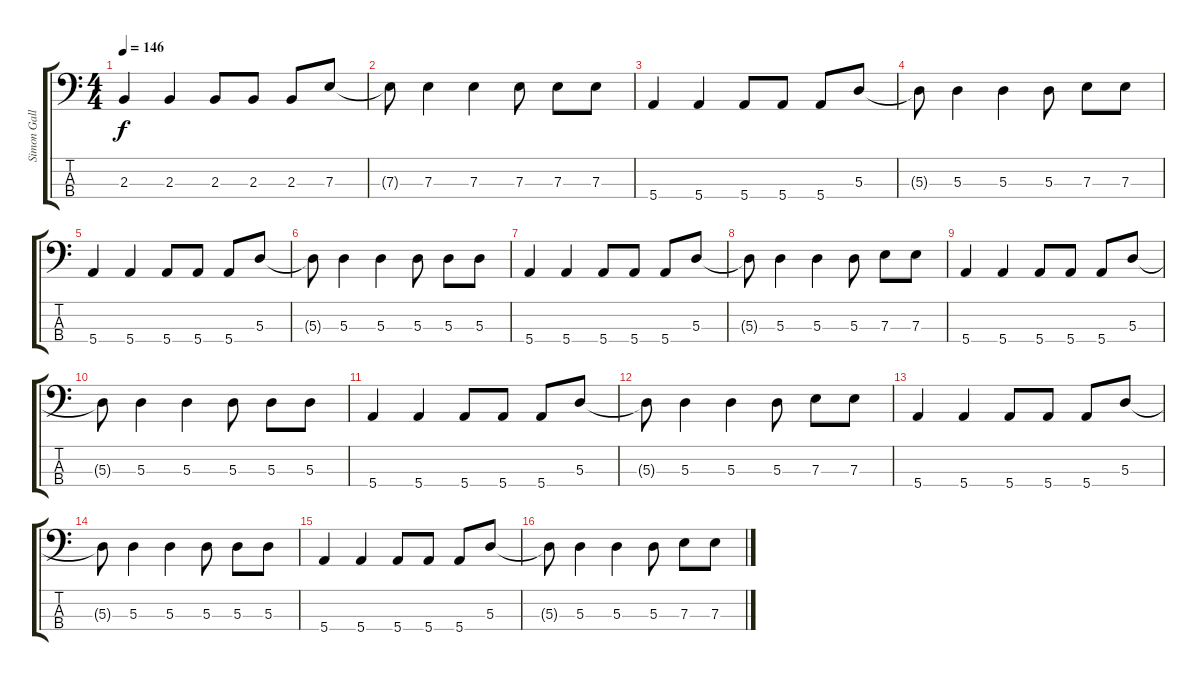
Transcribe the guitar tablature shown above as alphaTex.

\track ("Simon Gallup bass" "Simon Gall") {instrument acousticbass}
\staff {score tabs}
\tuning (G2 D2 A1 E1) {hide}
\ts (4 4)
\tempo 146
\clef f4
\ks c
2.3.4{dy f} 2.3.4 2.3.8 2.3.8 2.3.8 7.3.8 |
7.3{t}.8 7.3.4 7.3.4 7.3.8 7.3.8 7.3.8 |
5.4.4 5.4.4 5.4.8 5.4.8 5.4.8 5.3.8 |
5.3{t}.8 5.3.4 5.3.4 5.3.8 7.3.8 7.3.8 |
5.4.4 5.4.4 5.4.8 5.4.8 5.4.8 5.3.8 |
5.3{t}.8 5.3.4 5.3.4 5.3.8 5.3.8 5.3.8 |
5.4.4 5.4.4 5.4.8 5.4.8 5.4.8 5.3.8 |
5.3{t}.8 5.3.4 5.3.4 5.3.8 7.3.8 7.3.8 |
5.4.4 5.4.4 5.4.8 5.4.8 5.4.8 5.3.8 |
5.3{t}.8 5.3.4 5.3.4 5.3.8 5.3.8 5.3.8 |
5.4.4 5.4.4 5.4.8 5.4.8 5.4.8 5.3.8 |
5.3{t}.8 5.3.4 5.3.4 5.3.8 7.3.8 7.3.8 |
5.4.4 5.4.4 5.4.8 5.4.8 5.4.8 5.3.8 |
5.3{t}.8 5.3.4 5.3.4 5.3.8 5.3.8 5.3.8 |
5.4.4 5.4.4 5.4.8 5.4.8 5.4.8 5.3.8 |
5.3{t}.8 5.3.4 5.3.4 5.3.8 7.3.8 7.3.8
